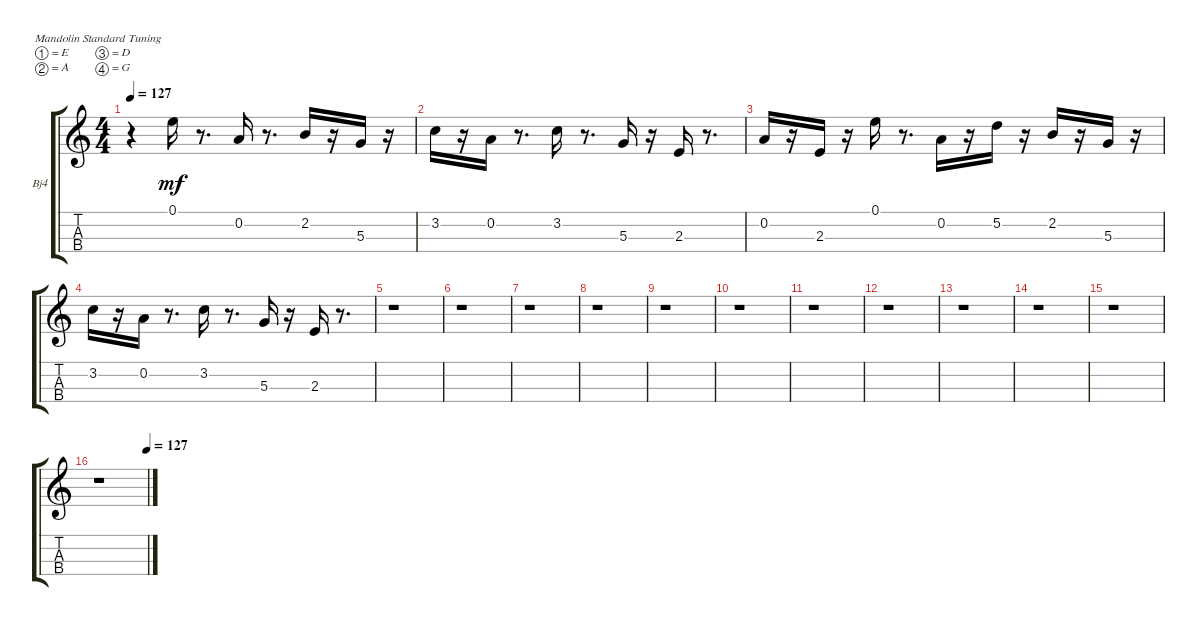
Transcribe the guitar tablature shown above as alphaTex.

\bracketExtendMode groupsimilarinstruments
\firstSystemTrackNameOrientation horizontal
\otherSystemsTrackNameOrientation horizontal
\track ("Synthe 3" "Bj4") {instrument banjo}
\staff {score tabs}
\tuning (E4 A3 D3 G2)
\displaytranspose 12
\ts (4 4)
\tempo 127
\clef g2
\ks c
r.4{dy mf} 0.1.16 r.8{d} 0.2.16 r.8{d} 2.2.16 r.16 5.3.16 r.16 |
3.2.16 r.16 0.2.16 r.8{d} 3.2.16 r.8{d} 5.3.16 r.16 2.3.16 r.8{d} |
0.2.16 r.16 2.3.16 r.16 0.1.16 r.8{d} 0.2.16 r.16 5.2.16 r.16 2.2.16 r.16 5.3.16 r.16 |
3.2.16 r.16 0.2.16 r.8{d} 3.2.16 r.8{d} 5.3.16 r.16 2.3.16 r.8{d} |
r.1 |
r.1 |
r.1 |
r.1 |
r.1 |
r.1 |
r.1 |
r.1 |
r.1 |
r.1 |
r.1 |
\tempo (127 1)
r.1
